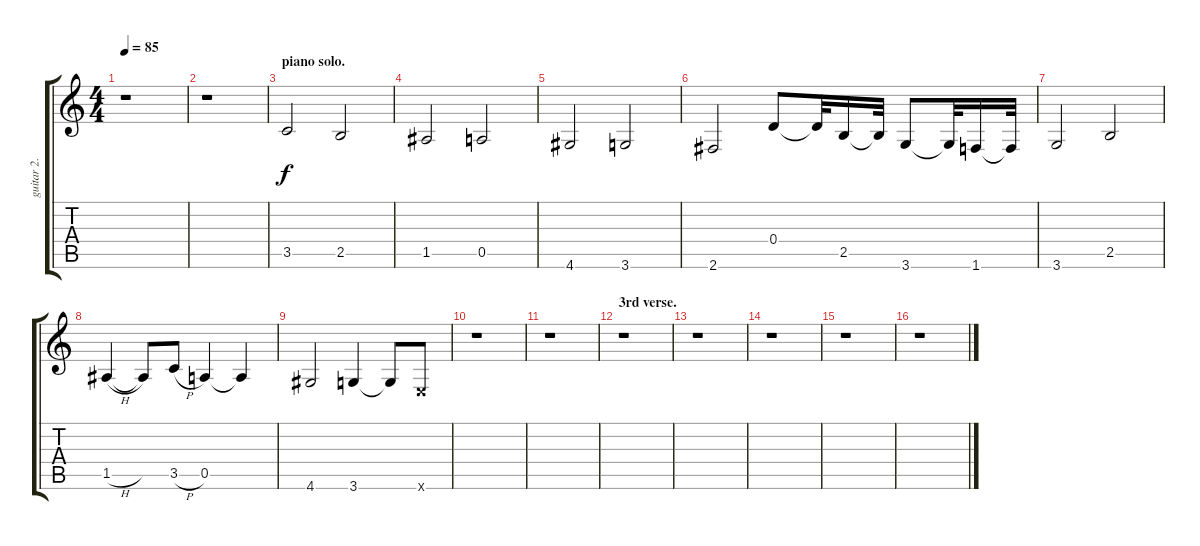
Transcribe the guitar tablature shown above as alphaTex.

\track ("guitar 2." "guitar 2.") {instrument overdrivenguitar}
\staff {score tabs}
\tuning (E4 B3 G3 D3 A2 E2) {hide}
\ts (4 4)
\tempo 85
\clef g2
\ks c
r.1{dy f} |
r.1 |
\section ("" "piano solo.")
3.5.2 2.5.2 |
1.5.2 0.5.2 |
4.6.2 3.6.2 |
2.6.2 0.4.8 0.4{t}.32 2.5.16 2.5{t}.32 3.6.8 3.6{t}.32 1.6.16 1.6{t}.32 |
3.6.2 2.5.2 |
1.5{h}.4 1.5{t}.8 3.5{h}.8 0.5.4 0.5{t}.4 |
4.6.2 3.6.4 3.6{t}.8 0.6{x}.8 |
r.1 |
r.1 |
\section ("" "3rd verse.")
r.1 |
r.1 |
r.1 |
r.1 |
r.1
